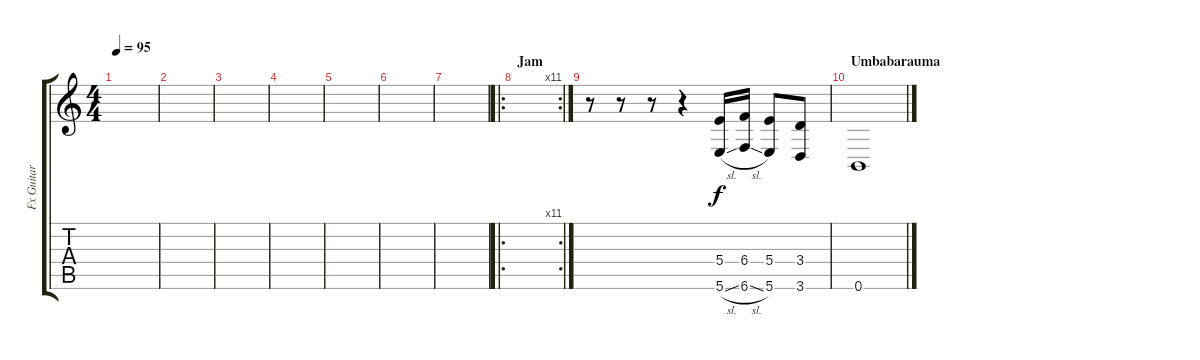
\track ("Fx Guitar [Wah]" "Fx Guitar ") {instrument guitarharmonics}
\staff {score tabs}
\tuning (Db4 Ab3 E3 B2 Gb2 B1) {hide}
\ts (4 4)
\tempo 95
\clef g2
\ks c
|
|
|
|
|
|
|
\ro
\rc 11
\section ("" "Jam")
|
r.8{instrument electricguitarmuted} r.8 r.8 r.4 (5.4 5.6{sl}).16{instrument electricguitarmuted} (6.4 6.6{sl}).16 (5.4 5.6).8 (3.4 3.6).8 |
\section ("" "Umbabarauma")
0.6.1
